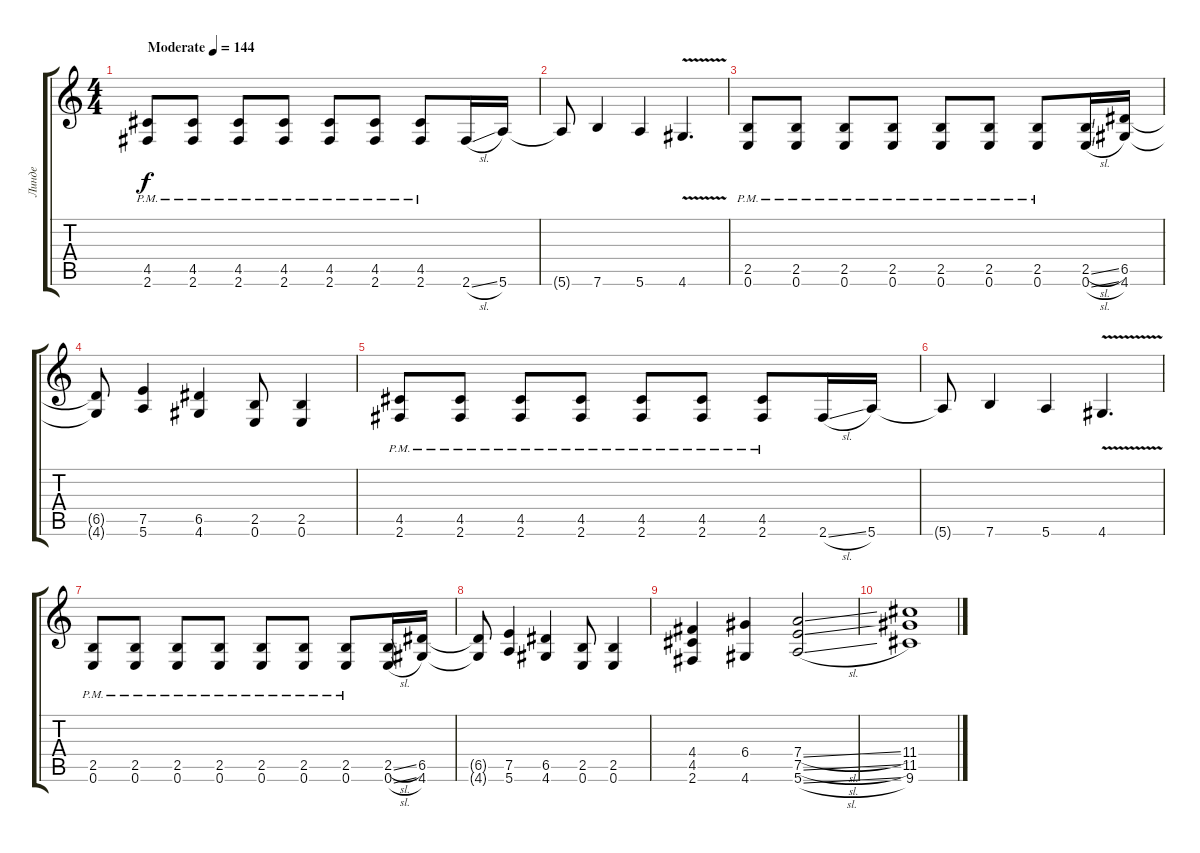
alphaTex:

\track ("Линде" "Линде") {instrument distortionguitar}
\staff {score tabs}
\tuning (E4 B3 G3 D3 A2 E2) {hide}
\ts (4 4)
\tempo (144 "Moderate")
\clef g2
\ks c
(4.5{pm} 2.6{pm}).8{dy f instrument distortionguitar} (4.5{pm} 2.6{pm}).8 (4.5{pm} 2.6{pm}).8 (4.5{pm} 2.6{pm}).8 (4.5{pm} 2.6{pm}).8 (4.5{pm} 2.6{pm}).8 (4.5{pm} 2.6{pm}).8 2.6{sl}.16 5.6.16 |
5.6{t}.8 7.6.4 5.6.4 4.6{v}.4{d} |
(2.5{pm} 0.6{pm}).8 (2.5{pm} 0.6{pm}).8 (2.5{pm} 0.6{pm}).8 (2.5{pm} 0.6{pm}).8 (2.5{pm} 0.6{pm}).8 (2.5{pm} 0.6{pm}).8 (2.5{pm} 0.6{pm}).8 (2.5{sl} 0.6{sl}).16 (6.5 4.6).16 |
(6.5{t} 4.6{t}).8 (7.5 5.6).4 (6.5 4.6).4 (2.5 0.6).8 (2.5 0.6).4 |
(4.5{pm} 2.6{pm}).8 (4.5{pm} 2.6{pm}).8 (4.5{pm} 2.6{pm}).8 (4.5{pm} 2.6{pm}).8 (4.5{pm} 2.6{pm}).8 (4.5{pm} 2.6{pm}).8 (4.5{pm} 2.6{pm}).8 2.6{sl}.16 5.6.16 |
5.6{t}.8 7.6.4 5.6.4 4.6{v}.4{d} |
(2.5{pm} 0.6{pm}).8 (2.5{pm} 0.6{pm}).8 (2.5{pm} 0.6{pm}).8 (2.5{pm} 0.6{pm}).8 (2.5{pm} 0.6{pm}).8 (2.5{pm} 0.6{pm}).8 (2.5{pm} 0.6{pm}).8 (2.5{sl} 0.6{sl}).16 (6.5 4.6).16 |
(6.5{t} 4.6{t}).8 (7.5 5.6).4 (6.5 4.6).4 (2.5 0.6).8 (2.5 0.6).4 |
(4.4 4.5 2.6).4 (6.4 4.6).4 (7.4{sl} 7.5{sl} 5.6{sl}).2 |
(11.4 11.5 9.6).1
